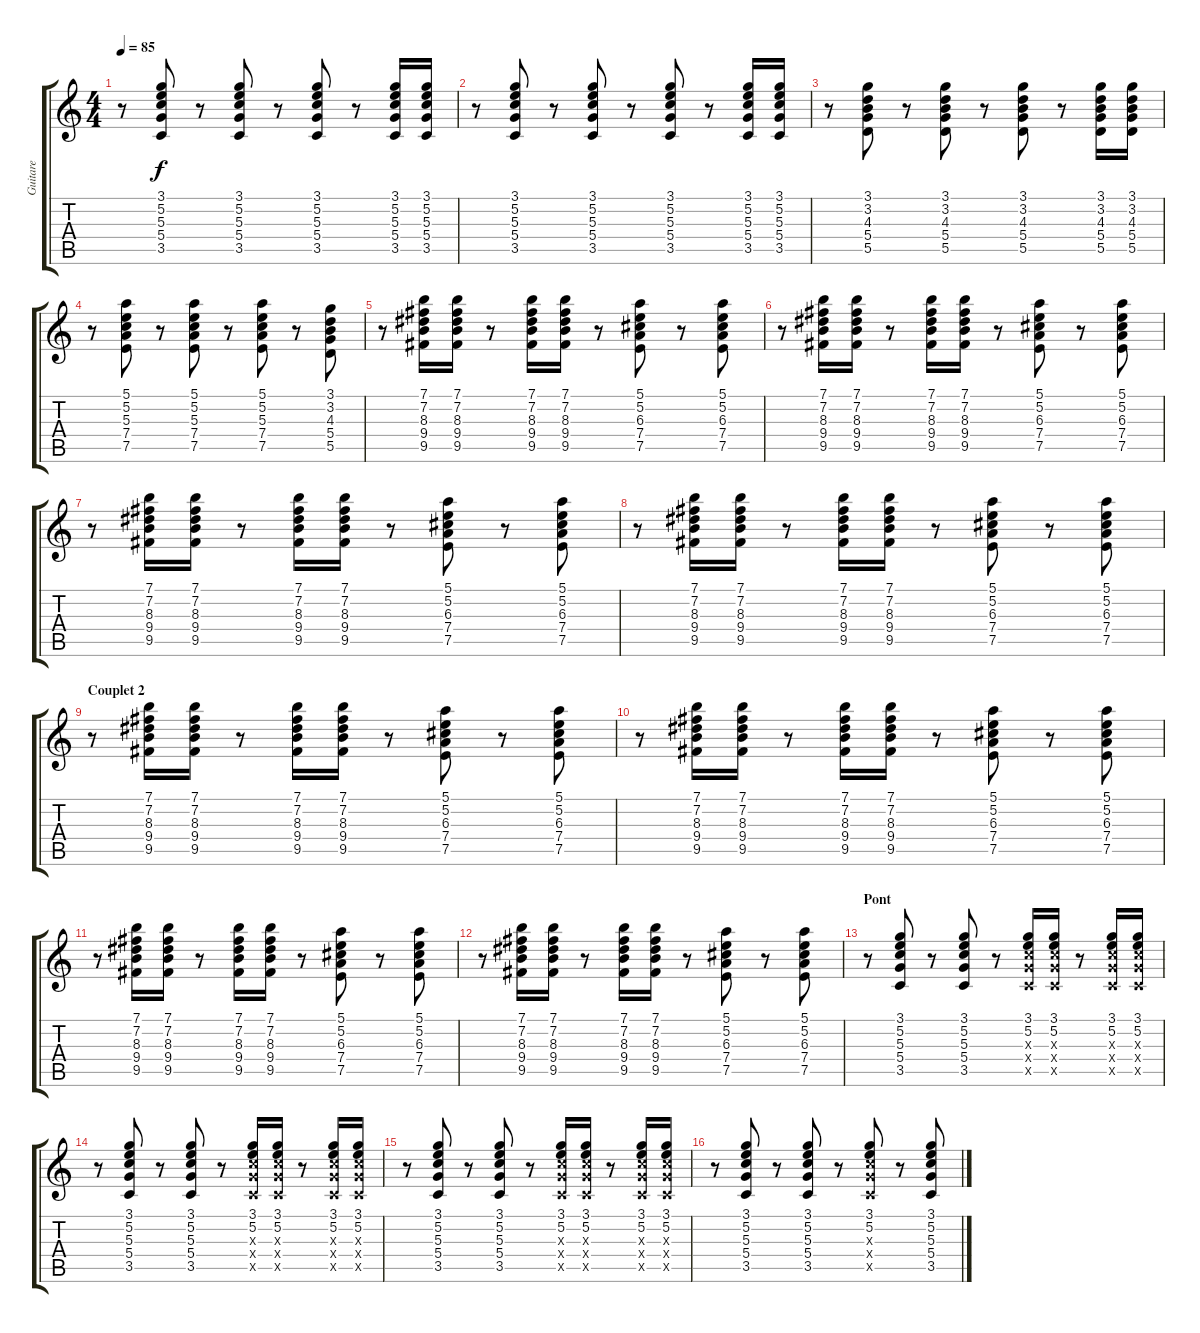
\track ("Guitare" "Guitare") {instrument distortionguitar}
\staff {score tabs}
\tuning (E4 B3 G3 D3 A2 E2) {hide}
\ts (4 4)
\tempo 85
\clef g2
\ks c
r.8{dy f} (3.1 5.2 5.3 5.4 3.5).8 r.8 (3.1 5.2 5.3 5.4 3.5).8 r.8 (3.1 5.2 5.3 5.4 3.5).8 r.8 (3.1 5.2 5.3 5.4 3.5).16 (3.1 5.2 5.3 5.4 3.5).16 |
r.8 (3.1 5.2 5.3 5.4 3.5).8 r.8 (3.1 5.2 5.3 5.4 3.5).8 r.8 (3.1 5.2 5.3 5.4 3.5).8 r.8 (3.1 5.2 5.3 5.4 3.5).16 (3.1 5.2 5.3 5.4 3.5).16 |
r.8 (3.1 3.2 4.3 5.4 5.5).8 r.8 (3.1 3.2 4.3 5.4 5.5).8 r.8 (3.1 3.2 4.3 5.4 5.5).8 r.8 (3.1 3.2 4.3 5.4 5.5).16 (3.1 3.2 4.3 5.4 5.5).16 |
r.8 (5.1 5.2 5.3 7.4 7.5).8 r.8 (5.1 5.2 5.3 7.4 7.5).8 r.8 (5.1 5.2 5.3 7.4 7.5).8 r.8 (3.1 3.2 4.3 5.4 5.5).8 |
r.8 (7.1 7.2 8.3 9.4 9.5).16 (7.1 7.2 8.3 9.4 9.5).16 r.8 (7.1 7.2 8.3 9.4 9.5).16 (7.1 7.2 8.3 9.4 9.5).16 r.8 (5.1 5.2 6.3 7.4 7.5).8 r.8 (5.1 5.2 6.3 7.4 7.5).8 |
r.8 (7.1 7.2 8.3 9.4 9.5).16 (7.1 7.2 8.3 9.4 9.5).16 r.8 (7.1 7.2 8.3 9.4 9.5).16 (7.1 7.2 8.3 9.4 9.5).16 r.8 (5.1 5.2 6.3 7.4 7.5).8 r.8 (5.1 5.2 6.3 7.4 7.5).8 |
r.8 (7.1 7.2 8.3 9.4 9.5).16 (7.1 7.2 8.3 9.4 9.5).16 r.8 (7.1 7.2 8.3 9.4 9.5).16 (7.1 7.2 8.3 9.4 9.5).16 r.8 (5.1 5.2 6.3 7.4 7.5).8 r.8 (5.1 5.2 6.3 7.4 7.5).8 |
r.8 (7.1 7.2 8.3 9.4 9.5).16 (7.1 7.2 8.3 9.4 9.5).16 r.8 (7.1 7.2 8.3 9.4 9.5).16 (7.1 7.2 8.3 9.4 9.5).16 r.8 (5.1 5.2 6.3 7.4 7.5).8 r.8 (5.1 5.2 6.3 7.4 7.5).8 |
\section ("" "Couplet 2")
r.8 (7.1 7.2 8.3 9.4 9.5).16 (7.1 7.2 8.3 9.4 9.5).16 r.8 (7.1 7.2 8.3 9.4 9.5).16 (7.1 7.2 8.3 9.4 9.5).16 r.8 (5.1 5.2 6.3 7.4 7.5).8 r.8 (5.1 5.2 6.3 7.4 7.5).8 |
r.8 (7.1 7.2 8.3 9.4 9.5).16 (7.1 7.2 8.3 9.4 9.5).16 r.8 (7.1 7.2 8.3 9.4 9.5).16 (7.1 7.2 8.3 9.4 9.5).16 r.8 (5.1 5.2 6.3 7.4 7.5).8 r.8 (5.1 5.2 6.3 7.4 7.5).8 |
r.8 (7.1 7.2 8.3 9.4 9.5).16 (7.1 7.2 8.3 9.4 9.5).16 r.8 (7.1 7.2 8.3 9.4 9.5).16 (7.1 7.2 8.3 9.4 9.5).16 r.8 (5.1 5.2 6.3 7.4 7.5).8 r.8 (5.1 5.2 6.3 7.4 7.5).8 |
r.8 (7.1 7.2 8.3 9.4 9.5).16 (7.1 7.2 8.3 9.4 9.5).16 r.8 (7.1 7.2 8.3 9.4 9.5).16 (7.1 7.2 8.3 9.4 9.5).16 r.8 (5.1 5.2 6.3 7.4 7.5).8 r.8 (5.1 5.2 6.3 7.4 7.5).8 |
\section ("" "Pont")
r.8 (3.1 5.2 5.3 5.4 3.5).8 r.8 (3.1 5.2 5.3 5.4 3.5).8 r.8 (3.1 5.2 5.3{x} 5.4{x} 3.5{x}).16 (3.1 5.2 5.3{x} 5.4{x} 3.5{x}).16 r.8 (3.1 5.2 5.3{x} 5.4{x} 3.5{x}).16 (3.1 5.2 5.3{x} 5.4{x} 3.5{x}).16 |
r.8 (3.1 5.2 5.3 5.4 3.5).8 r.8 (3.1 5.2 5.3 5.4 3.5).8 r.8 (3.1 5.2 5.3{x} 5.4{x} 3.5{x}).16 (3.1 5.2 5.3{x} 5.4{x} 3.5{x}).16 r.8 (3.1 5.2 5.3{x} 5.4{x} 3.5{x}).16 (3.1 5.2 5.3{x} 5.4{x} 3.5{x}).16 |
r.8 (3.1 5.2 5.3 5.4 3.5).8 r.8 (3.1 5.2 5.3 5.4 3.5).8 r.8 (3.1 5.2 5.3{x} 5.4{x} 3.5{x}).16 (3.1 5.2 5.3{x} 5.4{x} 3.5{x}).16 r.8 (3.1 5.2 5.3{x} 5.4{x} 3.5{x}).16 (3.1 5.2 5.3{x} 5.4{x} 3.5{x}).16 |
r.8 (3.1 5.2 5.3 5.4 3.5).8 r.8 (3.1 5.2 5.3 5.4 3.5).8 r.8 (3.1 5.2 5.3{x} 5.4{x} 3.5{x}).8 r.8 (3.1 5.2 5.3 5.4 3.5).8
